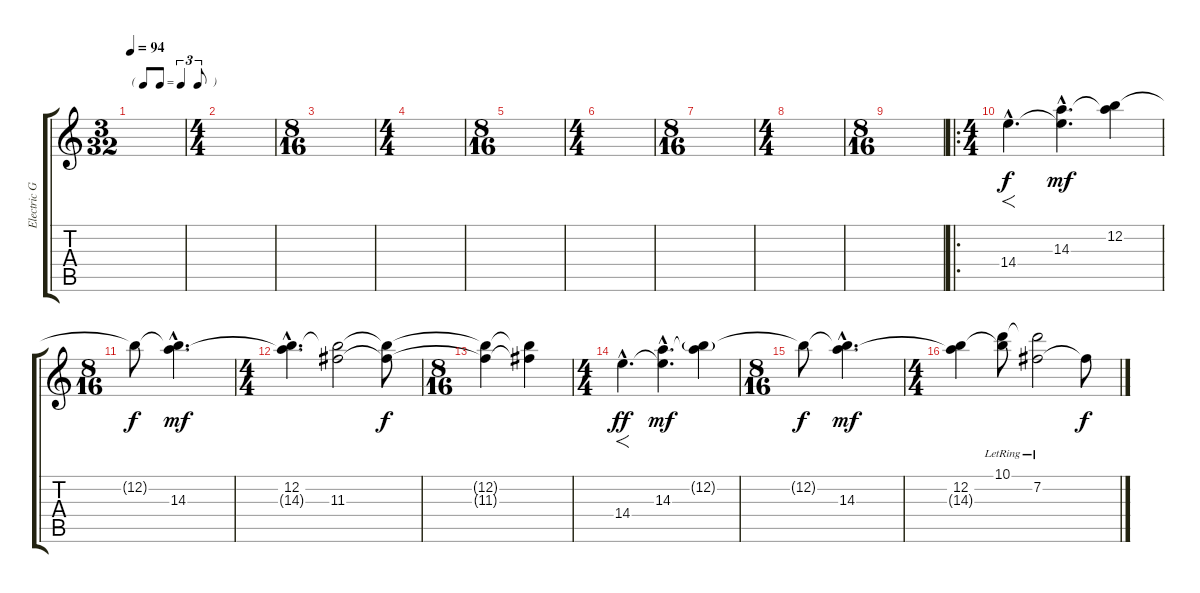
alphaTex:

\track ("Electric Guitar" "Electric G") {instrument distortionguitar}
\staff {score tabs}
\tuning (E4 B3 G3 D3 A2 E2) {hide}
\ts (3 32)
\tf triplet8th
\tempo 94
\clef g2
\ks c
|
\ts (4 4)
|
\ts (8 16)
|
\ts (4 4)
|
\ts (8 16)
|
\ts (4 4)
|
\ts (8 16)
|
\ts (4 4)
|
\ts (8 16)
|
\ro
\ts (4 4)
14.4{hac}.4{f d volume 13} (14.3{hac} 14.4{hac t}).4{d dy mf} (12.2 14.3{t}).4 |
\ts (8 16)
12.2{t}.8{dy f} (12.2{hac t} 14.3{hac}).4{d dy mf} |
\ts (4 4)
(12.2{hac} 14.3{hac t}).4{d} (12.2{t} 11.3).2 (12.2{t} 11.3{t}).8{dy f} |
\ts (8 16)
(12.2{t} 11.3{t}).4{volume 11} (12.2{t} 11.3{t}).4{volume 9} |
\ts (4 4)
14.4{hac}.4{f d dy ff volume 13} (14.3{hac} 14.4{hac t}).4{d dy mf} (12.2{g} 14.3{t}).4 |
\ts (8 16)
12.2{t}.8{dy f} (12.2{hac t} 14.3{hac}).4{d dy mf} |
\ts (4 4)
(12.2 14.3{t}).4 (10.1{lr} 12.2{t}).8 (10.1{t} 7.2{lr}).2 7.2{t}.8{dy f}
